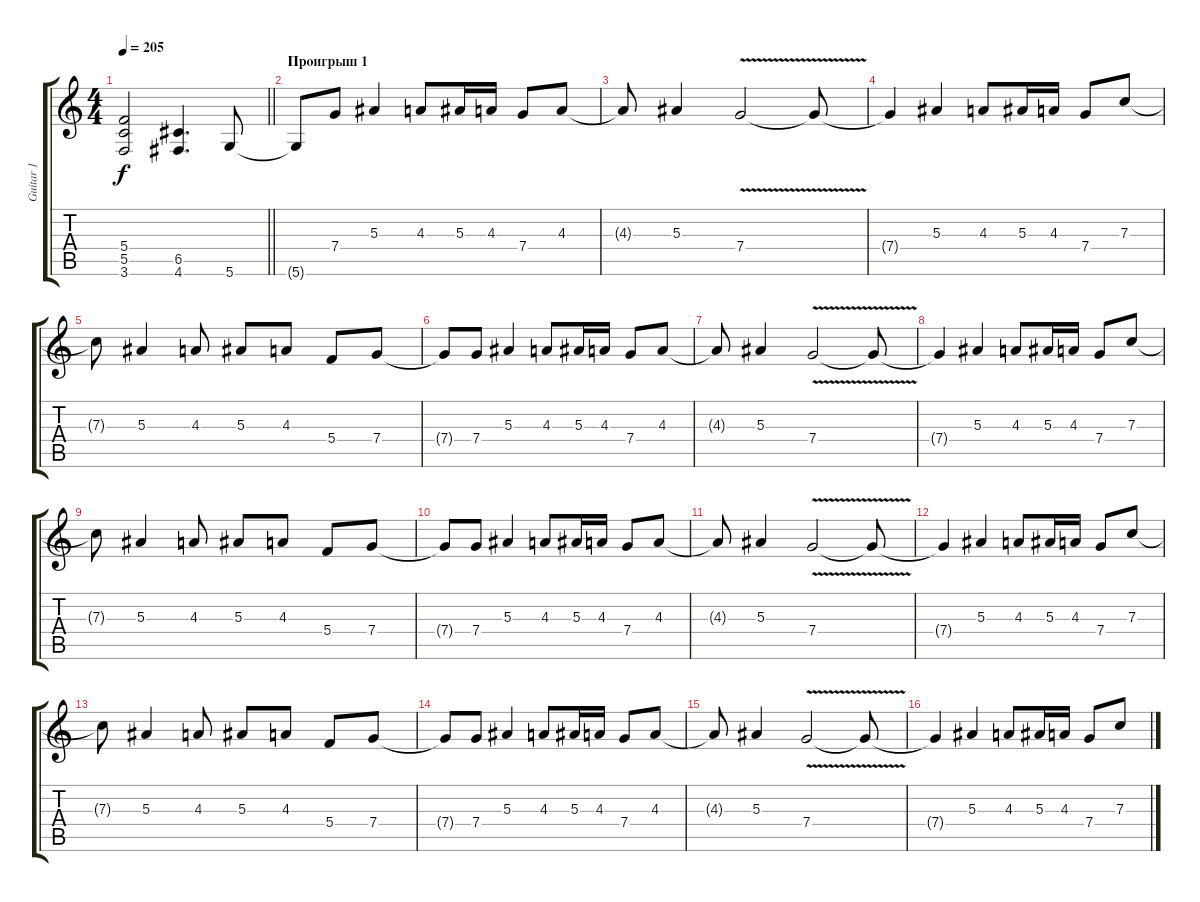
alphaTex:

\track ("Guitar 1" "Guitar 1") {instrument distortionguitar}
\staff {score tabs}
\tuning (D4 A3 F3 C3 G2 D2) {hide}
\ts (4 4)
\tempo 205
\clef g2
\barLineRight lightlight
\ks c
(5.4 5.5 3.6).2{dy f} (6.5 4.6).4{d} 5.6.8 |
\section ("" "Проигрыш 1")
5.6{t}.8 7.4.8 5.3.4 4.3.8 5.3.16 4.3.16 7.4.8 4.3.8 |
4.3{t}.8 5.3.4 7.4{v}.2 7.4{t}.8 |
7.4{t}.4 5.3.4 4.3.8 5.3.16 4.3.16 7.4.8 7.3.8 |
7.3{t}.8 5.3.4 4.3.8 5.3.8 4.3.8 5.4.8 7.4.8 |
7.4{t}.8 7.4.8 5.3.4 4.3.8 5.3.16 4.3.16 7.4.8 4.3.8 |
4.3{t}.8 5.3.4 7.4{v}.2 7.4{t}.8 |
7.4{t}.4 5.3.4 4.3.8 5.3.16 4.3.16 7.4.8 7.3.8 |
7.3{t}.8 5.3.4 4.3.8 5.3.8 4.3.8 5.4.8 7.4.8 |
7.4{t}.8 7.4.8 5.3.4 4.3.8 5.3.16 4.3.16 7.4.8 4.3.8 |
4.3{t}.8 5.3.4 7.4{v}.2 7.4{t}.8 |
7.4{t}.4 5.3.4 4.3.8 5.3.16 4.3.16 7.4.8 7.3.8 |
7.3{t}.8 5.3.4 4.3.8 5.3.8 4.3.8 5.4.8 7.4.8 |
7.4{t}.8 7.4.8 5.3.4 4.3.8 5.3.16 4.3.16 7.4.8 4.3.8 |
4.3{t}.8 5.3.4 7.4{v}.2 7.4{t}.8 |
7.4{t}.4 5.3.4 4.3.8 5.3.16 4.3.16 7.4.8 7.3.8
